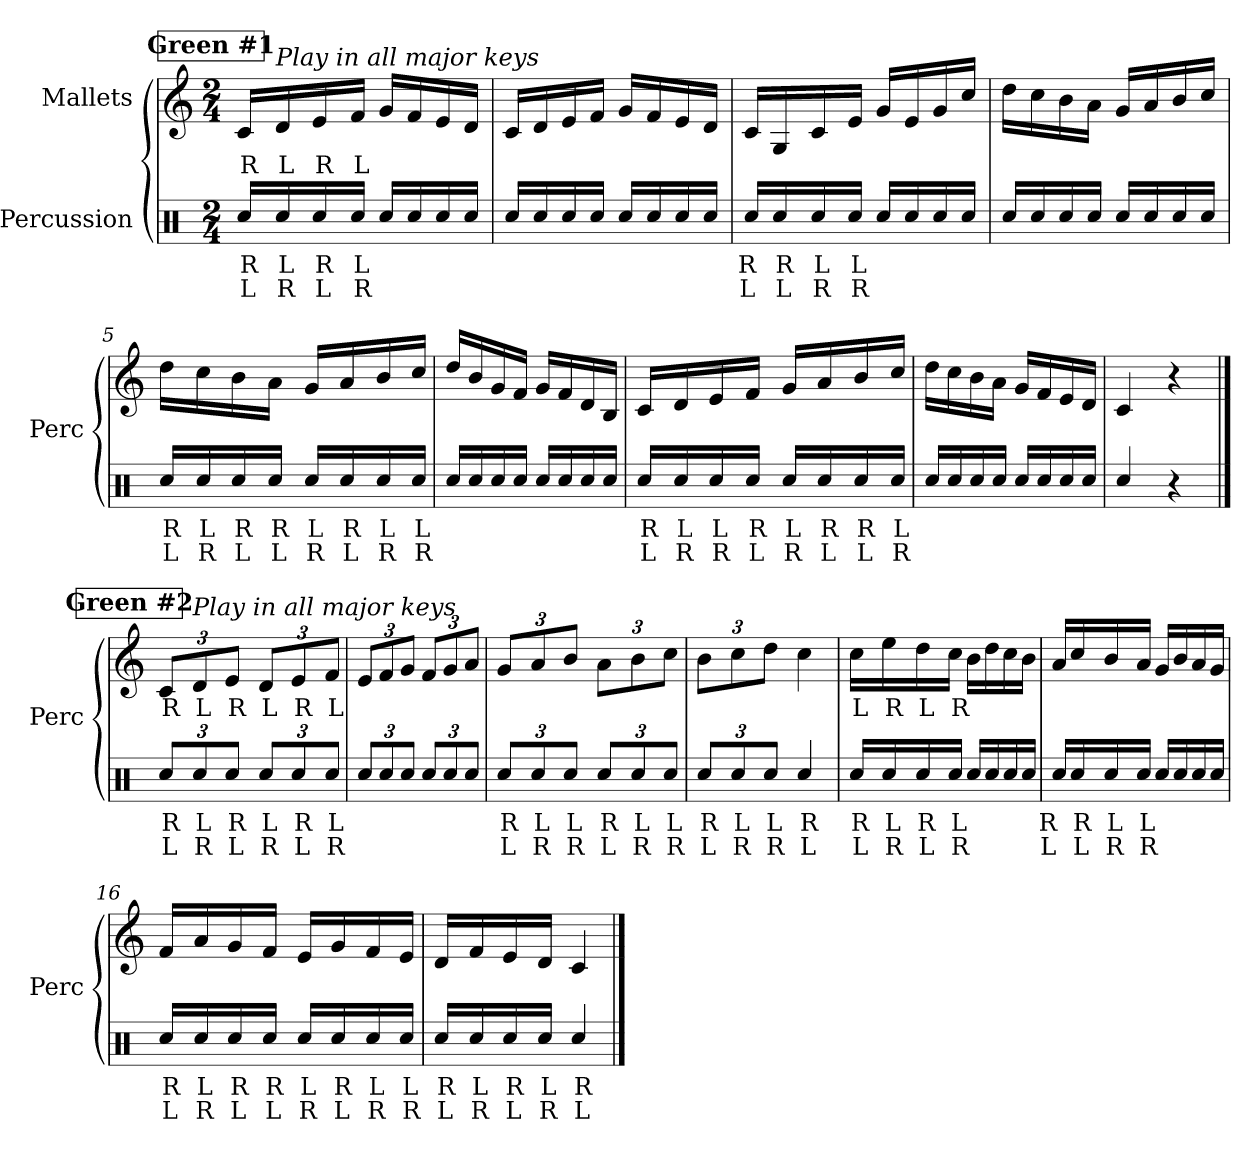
**kern	**text	**text	**kern	**text
*part2	*part2	*part2	*part1	*part1
*staff2	*staff2	*staff2	*staff1	*staff1
*I"Percussion	*	*	*I"Mallets	*
*I'Perc	*	*	*	*
*clefX	*	*	*clefG2	*
*k[]	*	*	*k[]	*
*C:	*	*	*C:	*
*M2/4	*	*	*M2/4	*
!!LO:REH:place=s1:a:B:fs=14:t=Green #1
=1	=1	=1	=1	=1
!	!LO:LY:b	!LO:LY:b	!	!LO:LY:b
16Rcc/LL	R	L	16c/LL	R
!	!	!	!LO:TX:a:i:t=Play in all major keys	!
!	!LO:LY:b	!LO:LY:b	!	!LO:LY:b
16Rcc/	L	R	16d/	L
!	!LO:LY:b	!LO:LY:b	!	!LO:LY:b
16Rcc/	R	L	16e/	R
!	!LO:LY:b	!LO:LY:b	!	!LO:LY:b
16Rcc/JJ	L	R	16f/JJ	L
16Rcc/LL	.	.	16g/LL	.
16Rcc/	.	.	16f/	.
16Rcc/	.	.	16e/	.
16Rcc/JJ	.	.	16d/JJ	.
=2	=2	=2	=2	=2
16Rcc/LL	.	.	16c/LL	.
16Rcc/	.	.	16d/	.
16Rcc/	.	.	16e/	.
16Rcc/JJ	.	.	16f/JJ	.
16Rcc/LL	.	.	16g/LL	.
16Rcc/	.	.	16f/	.
16Rcc/	.	.	16e/	.
16Rcc/JJ	.	.	16d/JJ	.
=3	=3	=3	=3	=3
!	!LO:LY:b	!LO:LY:b	!	!
16Rcc/LL	R	L	16c/LL	.
!	!LO:LY:b	!LO:LY:b	!	!
16Rcc/	R	L	16G/	.
!	!LO:LY:b	!LO:LY:b	!	!
16Rcc/	L	R	16c/	.
!	!LO:LY:b	!LO:LY:b	!	!
16Rcc/JJ	L	R	16e/JJ	.
16Rcc/LL	.	.	16g/LL	.
16Rcc/	.	.	16e/	.
16Rcc/	.	.	16g/	.
16Rcc/JJ	.	.	16cc/JJ	.
=4	=4	=4	=4	=4
16Rcc/LL	.	.	16dd\LL	.
16Rcc/	.	.	16cc\	.
16Rcc/	.	.	16b\	.
16Rcc/JJ	.	.	16a\JJ	.
16Rcc/LL	.	.	16g/LL	.
16Rcc/	.	.	16a/	.
16Rcc/	.	.	16b/	.
16Rcc/JJ	.	.	16cc/JJ	.
!!LO:LB:g=z
=5	=5	=5	=5	=5
!	!LO:LY:b	!LO:LY:b	!	!
16Rcc/LL	R	L	16dd\LL	.
!	!LO:LY:b	!LO:LY:b	!	!
16Rcc/	L	R	16cc\	.
!	!LO:LY:b	!LO:LY:b	!	!
16Rcc/	R	L	16b\	.
!	!LO:LY:b	!LO:LY:b	!	!
16Rcc/JJ	R	L	16a\JJ	.
!	!LO:LY:b	!LO:LY:b	!	!
16Rcc/LL	L	R	16g/LL	.
!	!LO:LY:b	!LO:LY:b	!	!
16Rcc/	R	L	16a/	.
!	!LO:LY:b	!LO:LY:b	!	!
16Rcc/	L	R	16b/	.
!	!LO:LY:b	!LO:LY:b	!	!
16Rcc/JJ	L	R	16cc/JJ	.
=6	=6	=6	=6	=6
16Rcc/LL	.	.	16dd/LL	.
16Rcc/	.	.	16b/	.
16Rcc/	.	.	16g/	.
16Rcc/JJ	.	.	16f/JJ	.
16Rcc/LL	.	.	16g/LL	.
16Rcc/	.	.	16f/	.
16Rcc/	.	.	16d/	.
16Rcc/JJ	.	.	16B/JJ	.
=7	=7	=7	=7	=7
!	!LO:LY:b	!LO:LY:b	!	!
16Rcc/LL	R	L	16c/LL	.
!	!LO:LY:b	!LO:LY:b	!	!
16Rcc/	L	R	16d/	.
!	!LO:LY:b	!LO:LY:b	!	!
16Rcc/	L	R	16e/	.
!	!LO:LY:b	!LO:LY:b	!	!
16Rcc/JJ	R	L	16f/JJ	.
!	!LO:LY:b	!LO:LY:b	!	!
16Rcc/LL	L	R	16g/LL	.
!	!LO:LY:b	!LO:LY:b	!	!
16Rcc/	R	L	16a/	.
!	!LO:LY:b	!LO:LY:b	!	!
16Rcc/	R	L	16b/	.
!	!LO:LY:b	!LO:LY:b	!	!
16Rcc/JJ	L	R	16cc/JJ	.
=8	=8	=8	=8	=8
16Rcc/LL	.	.	16dd\LL	.
16Rcc/	.	.	16cc\	.
16Rcc/	.	.	16b\	.
16Rcc/JJ	.	.	16a\JJ	.
16Rcc/LL	.	.	16g/LL	.
16Rcc/	.	.	16f/	.
16Rcc/	.	.	16e/	.
16Rcc/JJ	.	.	16d/JJ	.
=9	=9	=9	=9	=9
4Rcc/	.	.	4c/	.
4r	.	.	4r	.
!!LO:LB:g=z
!!LO:REH:place=s1:a:B:fs=14:t=Green #2
==10	==10	==10	==10	==10
!	!LO:LY:b	!LO:LY:b	!	!LO:LY:b
12Rcc/L	R	L	12c/L	R
!	!	!	!LO:TX:a:i:t=Play in all major keys	!
!	!LO:LY:b	!LO:LY:b	!	!LO:LY:b
12Rcc/	L	R	12d/	L
!	!LO:LY:b	!LO:LY:b	!	!LO:LY:b
12Rcc/J	R	L	12e/J	R
!	!LO:LY:b	!LO:LY:b	!	!LO:LY:b
12Rcc/L	L	R	12d/L	L
!	!LO:LY:b	!LO:LY:b	!	!LO:LY:b
12Rcc/	R	L	12e/	R
!	!LO:LY:b	!LO:LY:b	!	!LO:LY:b
12Rcc/J	L	R	12f/J	L
=11	=11	=11	=11	=11
12Rcc/L	.	.	12e/L	.
12Rcc/	.	.	12f/	.
12Rcc/J	.	.	12g/J	.
12Rcc/L	.	.	12f/L	.
12Rcc/	.	.	12g/	.
12Rcc/J	.	.	12a/J	.
=12	=12	=12	=12	=12
!	!LO:LY:b	!LO:LY:b	!	!
12Rcc/L	R	L	12g/L	.
!	!LO:LY:b	!LO:LY:b	!	!
12Rcc/	L	R	12a/	.
!	!LO:LY:b	!LO:LY:b	!	!
12Rcc/J	L	R	12b/J	.
!	!LO:LY:b	!LO:LY:b	!	!
12Rcc/L	R	L	12a\L	.
!	!LO:LY:b	!LO:LY:b	!	!
12Rcc/	L	R	12b\	.
!	!LO:LY:b	!LO:LY:b	!	!
12Rcc/J	L	R	12cc\J	.
=13	=13	=13	=13	=13
!	!LO:LY:b	!LO:LY:b	!	!
12Rcc/L	R	L	12b\L	.
!	!LO:LY:b	!LO:LY:b	!	!
12Rcc/	L	R	12cc\	.
!	!LO:LY:b	!LO:LY:b	!	!
12Rcc/J	L	R	12dd\J	.
!	!LO:LY:b	!LO:LY:b	!	!
4Rcc/	R	L	4cc\	.
!!LO:LB:g=z
=14	=14	=14	=14	=14
!	!LO:LY:b	!LO:LY:b	!	!LO:LY:b
16Rcc/LL	R	L	16cc\LL	L
!	!LO:LY:b	!LO:LY:b	!	!LO:LY:b
16Rcc/	L	R	16ee\	R
!	!LO:LY:b	!LO:LY:b	!	!LO:LY:b
16Rcc/	R	L	16dd\	L
!	!LO:LY:b	!LO:LY:b	!	!LO:LY:b
16Rcc/JJ	L	R	16cc\JJ	R
16Rcc/LL	.	.	16b\LL	.
16Rcc/	.	.	16dd\	.
16Rcc/	.	.	16cc\	.
16Rcc/JJ	.	.	16b\JJ	.
=15	=15	=15	=15	=15
!	!LO:LY:b	!LO:LY:b	!	!
16Rcc/LL	R	L	16a/LL	.
!	!LO:LY:b	!LO:LY:b	!	!
16Rcc/	R	L	16cc/	.
!	!LO:LY:b	!LO:LY:b	!	!
16Rcc/	L	R	16b/	.
!	!LO:LY:b	!LO:LY:b	!	!
16Rcc/JJ	L	R	16a/JJ	.
16Rcc/LL	.	.	16g/LL	.
16Rcc/	.	.	16b/	.
16Rcc/	.	.	16a/	.
16Rcc/JJ	.	.	16g/JJ	.
=16	=16	=16	=16	=16
!	!LO:LY:b	!LO:LY:b	!	!
16Rcc/LL	R	L	16f/LL	.
!	!LO:LY:b	!LO:LY:b	!	!
16Rcc/	L	R	16a/	.
!	!LO:LY:b	!LO:LY:b	!	!
16Rcc/	R	L	16g/	.
!	!LO:LY:b	!LO:LY:b	!	!
16Rcc/JJ	R	L	16f/JJ	.
!	!LO:LY:b	!LO:LY:b	!	!
16Rcc/LL	L	R	16e/LL	.
!	!LO:LY:b	!LO:LY:b	!	!
16Rcc/	R	L	16g/	.
!	!LO:LY:b	!LO:LY:b	!	!
16Rcc/	L	R	16f/	.
!	!LO:LY:b	!LO:LY:b	!	!
16Rcc/JJ	L	R	16e/JJ	.
=17	=17	=17	=17	=17
!	!LO:LY:b	!LO:LY:b	!	!
16Rcc/LL	R	L	16d/LL	.
!	!LO:LY:b	!LO:LY:b	!	!
16Rcc/	L	R	16f/	.
!	!LO:LY:b	!LO:LY:b	!	!
16Rcc/	R	L	16e/	.
!	!LO:LY:b	!LO:LY:b	!	!
16Rcc/JJ	L	R	16d/JJ	.
!	!LO:LY:b	!LO:LY:b	!	!
4Rcc/	R	L	4c/	.
==	==	==	==	==
*-	*-	*-	*-	*-
